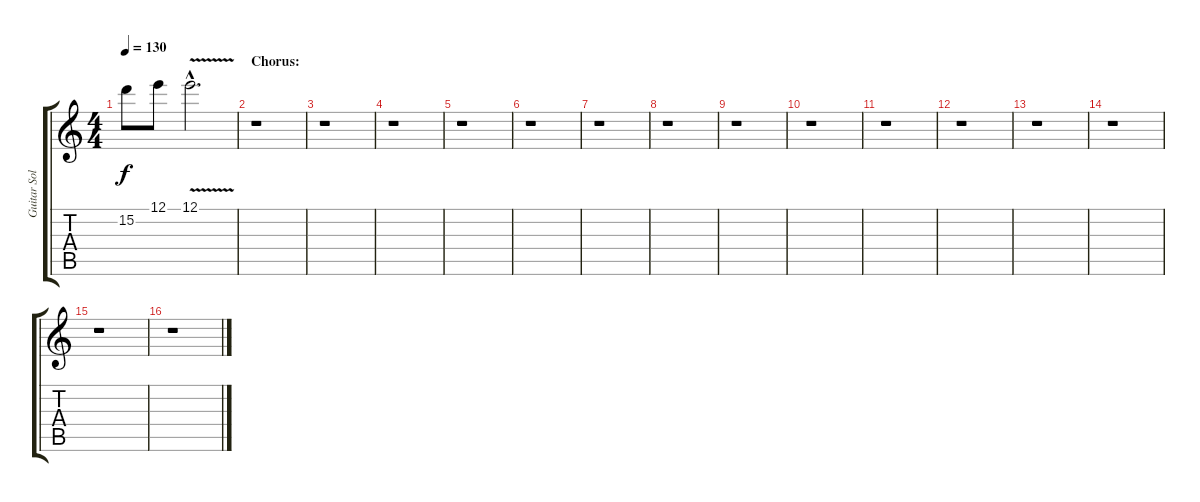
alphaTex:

\track ("Guitar Solo" "Guitar Sol") {instrument distortionguitar}
\staff {score tabs}
\tuning (E4 B3 G3 D3 A2 E2) {hide}
\ts (4 4)
\tempo 130
\clef g2
\ks c
15.2{t}.8{dy f} 12.1.8 12.1{v hac}.2{d} |
\section ("" "Chorus:")
r.1 |
r.1 |
r.1 |
r.1 |
r.1 |
r.1 |
r.1 |
r.1 |
r.1 |
r.1 |
r.1 |
r.1 |
r.1 |
r.1 |
r.1
